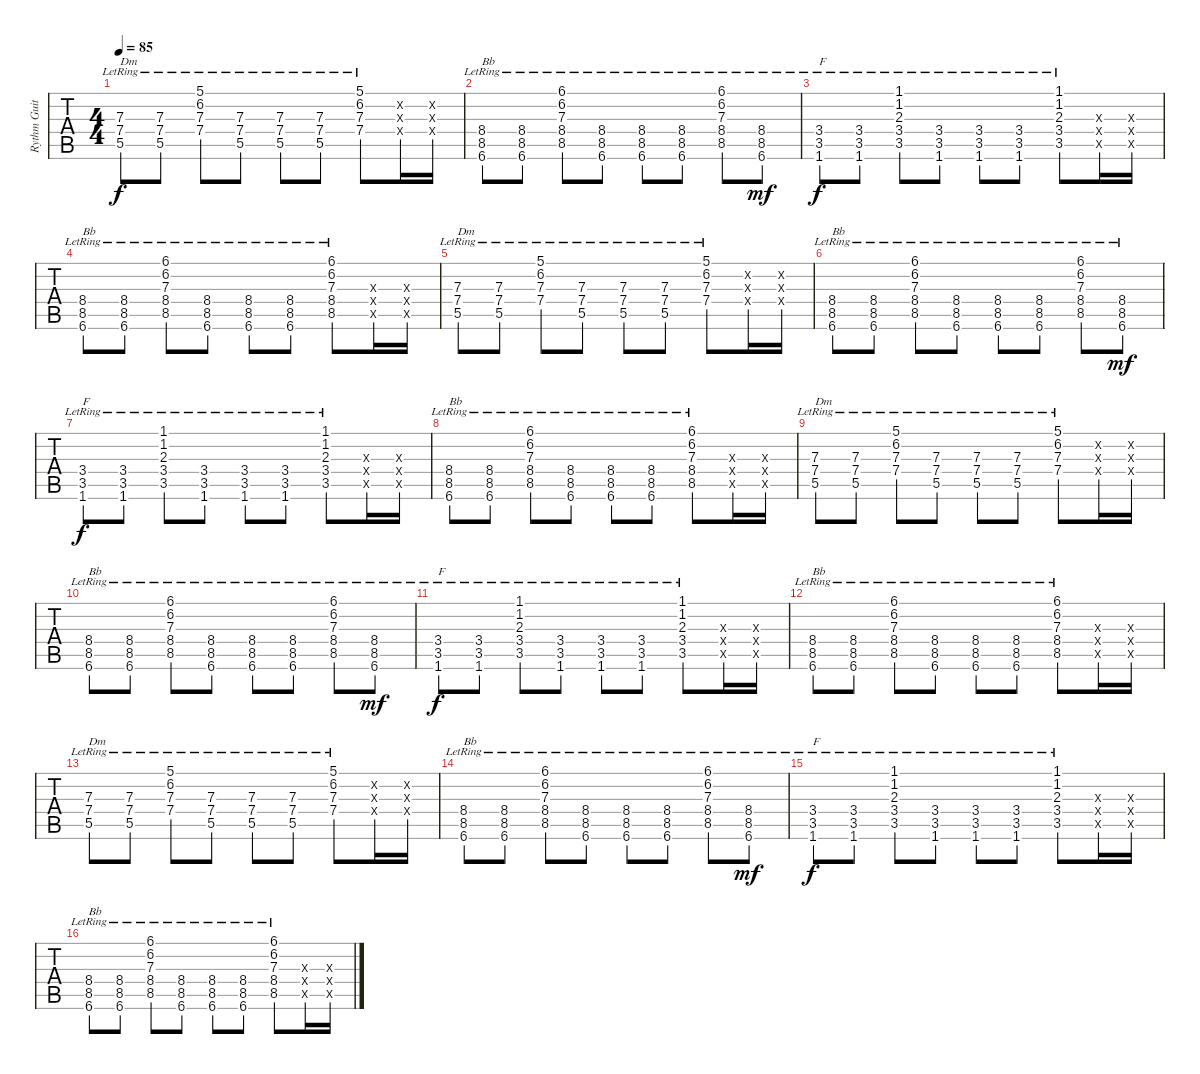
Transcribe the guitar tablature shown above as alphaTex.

\track ("Rythm Guitar" "Rythm Guit") {instrument acousticguitarsteel}
\staff {tabs}
\tuning (E4 B3 G3 D3 A2 E2) {hide}
\ts (4 4)
\tempo 85
\clef g2
\ks f
(7.3{lr} 7.4{lr} 5.5{lr}).8{txt "Dm" dy f} (7.3{lr} 7.4{lr} 5.5{lr}).8 (5.1{lr} 6.2{lr} 7.3{lr} 7.4{lr}).8 (7.3{lr} 7.4{lr} 5.5{lr}).8 (7.3{lr} 7.4{lr} 5.5{lr}).8 (7.3{lr} 7.4{lr} 5.5{lr}).8 (5.1{lr} 6.2{lr} 7.3{lr} 7.4{lr}).8 (6.2{x} 7.3{x} 7.4{x}).16 (6.2{x} 7.3{x} 7.4{x}).16 |
(8.4{lr} 8.5{lr} 6.6{lr}).8{txt "Bb"} (8.4{lr} 8.5{lr} 6.6{lr}).8 (6.1{lr} 6.2{lr} 7.3{lr} 8.4{lr} 8.5{lr}).8 (8.4{lr} 8.5{lr} 6.6{lr}).8 (8.4{lr} 8.5{lr} 6.6{lr}).8 (8.4{lr} 8.5{lr} 6.6{lr}).8 (6.1{lr} 6.2{lr} 7.3{lr} 8.4{lr} 8.5{lr}).8 (8.4{lr} 8.5{lr} 6.6{lr}).8{dy mf} |
(3.4{lr} 3.5{lr} 1.6{lr}).8{txt "F" dy f} (3.4{lr} 3.5{lr} 1.6{lr}).8 (1.1{lr} 1.2{lr} 2.3{lr} 3.4{lr} 3.5{lr}).8 (3.4{lr} 3.5{lr} 1.6{lr}).8 (3.4{lr} 3.5{lr} 1.6{lr}).8 (3.4{lr} 3.5{lr} 1.6{lr}).8 (1.1{lr} 1.2{lr} 2.3{lr} 3.4{lr} 3.5{lr}).8 (2.3{x} 3.4{x} 3.5{x}).16 (2.3{x} 3.4{x} 3.5{x}).16 |
(8.4{lr} 8.5{lr} 6.6{lr}).8{txt "Bb"} (8.4{lr} 8.5{lr} 6.6{lr}).8 (6.1{lr} 6.2{lr} 7.3{lr} 8.4{lr} 8.5{lr}).8 (8.4{lr} 8.5{lr} 6.6{lr}).8 (8.4{lr} 8.5{lr} 6.6{lr}).8 (8.4{lr} 8.5{lr} 6.6{lr}).8 (6.1{lr} 6.2{lr} 7.3{lr} 8.4{lr} 8.5{lr}).8 (7.3{x} 8.4{x} 8.5{x}).16 (7.3{x} 8.4{x} 8.5{x}).16 |
(7.3{lr} 7.4{lr} 5.5{lr}).8{txt "Dm"} (7.3{lr} 7.4{lr} 5.5{lr}).8 (5.1{lr} 6.2{lr} 7.3{lr} 7.4{lr}).8 (7.3{lr} 7.4{lr} 5.5{lr}).8 (7.3{lr} 7.4{lr} 5.5{lr}).8 (7.3{lr} 7.4{lr} 5.5{lr}).8 (5.1{lr} 6.2{lr} 7.3{lr} 7.4{lr}).8 (6.2{x} 7.3{x} 7.4{x}).16 (6.2{x} 7.3{x} 7.4{x}).16 |
(8.4{lr} 8.5{lr} 6.6{lr}).8{txt "Bb"} (8.4{lr} 8.5{lr} 6.6{lr}).8 (6.1{lr} 6.2{lr} 7.3{lr} 8.4{lr} 8.5{lr}).8 (8.4{lr} 8.5{lr} 6.6{lr}).8 (8.4{lr} 8.5{lr} 6.6{lr}).8 (8.4{lr} 8.5{lr} 6.6{lr}).8 (6.1{lr} 6.2{lr} 7.3{lr} 8.4{lr} 8.5{lr}).8 (8.4{lr} 8.5{lr} 6.6{lr}).8{dy mf} |
(3.4{lr} 3.5{lr} 1.6{lr}).8{txt "F" dy f} (3.4{lr} 3.5{lr} 1.6{lr}).8 (1.1{lr} 1.2{lr} 2.3{lr} 3.4{lr} 3.5{lr}).8 (3.4{lr} 3.5{lr} 1.6{lr}).8 (3.4{lr} 3.5{lr} 1.6{lr}).8 (3.4{lr} 3.5{lr} 1.6{lr}).8 (1.1{lr} 1.2{lr} 2.3{lr} 3.4{lr} 3.5{lr}).8 (2.3{x} 3.4{x} 3.5{x}).16 (2.3{x} 3.4{x} 3.5{x}).16 |
(8.4{lr} 8.5{lr} 6.6{lr}).8{txt "Bb"} (8.4{lr} 8.5{lr} 6.6{lr}).8 (6.1{lr} 6.2{lr} 7.3{lr} 8.4{lr} 8.5{lr}).8 (8.4{lr} 8.5{lr} 6.6{lr}).8 (8.4{lr} 8.5{lr} 6.6{lr}).8 (8.4{lr} 8.5{lr} 6.6{lr}).8 (6.1{lr} 6.2{lr} 7.3{lr} 8.4{lr} 8.5{lr}).8 (7.3{x} 8.4{x} 8.5{x}).16 (7.3{x} 8.4{x} 8.5{x}).16 |
(7.3{lr} 7.4{lr} 5.5{lr}).8{txt "Dm"} (7.3{lr} 7.4{lr} 5.5{lr}).8 (5.1{lr} 6.2{lr} 7.3{lr} 7.4{lr}).8 (7.3{lr} 7.4{lr} 5.5{lr}).8 (7.3{lr} 7.4{lr} 5.5{lr}).8 (7.3{lr} 7.4{lr} 5.5{lr}).8 (5.1{lr} 6.2{lr} 7.3{lr} 7.4{lr}).8 (6.2{x} 7.3{x} 7.4{x}).16 (6.2{x} 7.3{x} 7.4{x}).16 |
(8.4{lr} 8.5{lr} 6.6{lr}).8{txt "Bb"} (8.4{lr} 8.5{lr} 6.6{lr}).8 (6.1{lr} 6.2{lr} 7.3{lr} 8.4{lr} 8.5{lr}).8 (8.4{lr} 8.5{lr} 6.6{lr}).8 (8.4{lr} 8.5{lr} 6.6{lr}).8 (8.4{lr} 8.5{lr} 6.6{lr}).8 (6.1{lr} 6.2{lr} 7.3{lr} 8.4{lr} 8.5{lr}).8 (8.4{lr} 8.5{lr} 6.6{lr}).8{dy mf} |
(3.4{lr} 3.5{lr} 1.6{lr}).8{txt "F" dy f} (3.4{lr} 3.5{lr} 1.6{lr}).8 (1.1{lr} 1.2{lr} 2.3{lr} 3.4{lr} 3.5{lr}).8 (3.4{lr} 3.5{lr} 1.6{lr}).8 (3.4{lr} 3.5{lr} 1.6{lr}).8 (3.4{lr} 3.5{lr} 1.6{lr}).8 (1.1{lr} 1.2{lr} 2.3{lr} 3.4{lr} 3.5{lr}).8 (2.3{x} 3.4{x} 3.5{x}).16 (2.3{x} 3.4{x} 3.5{x}).16 |
(8.4{lr} 8.5{lr} 6.6{lr}).8{txt "Bb"} (8.4{lr} 8.5{lr} 6.6{lr}).8 (6.1{lr} 6.2{lr} 7.3{lr} 8.4{lr} 8.5{lr}).8 (8.4{lr} 8.5{lr} 6.6{lr}).8 (8.4{lr} 8.5{lr} 6.6{lr}).8 (8.4{lr} 8.5{lr} 6.6{lr}).8 (6.1{lr} 6.2{lr} 7.3{lr} 8.4{lr} 8.5{lr}).8 (7.3{x} 8.4{x} 8.5{x}).16 (7.3{x} 8.4{x} 8.5{x}).16 |
(7.3{lr} 7.4{lr} 5.5{lr}).8{txt "Dm"} (7.3{lr} 7.4{lr} 5.5{lr}).8 (5.1{lr} 6.2{lr} 7.3{lr} 7.4{lr}).8 (7.3{lr} 7.4{lr} 5.5{lr}).8 (7.3{lr} 7.4{lr} 5.5{lr}).8 (7.3{lr} 7.4{lr} 5.5{lr}).8 (5.1{lr} 6.2{lr} 7.3{lr} 7.4{lr}).8 (6.2{x} 7.3{x} 7.4{x}).16 (6.2{x} 7.3{x} 7.4{x}).16 |
(8.4{lr} 8.5{lr} 6.6{lr}).8{txt "Bb"} (8.4{lr} 8.5{lr} 6.6{lr}).8 (6.1{lr} 6.2{lr} 7.3{lr} 8.4{lr} 8.5{lr}).8 (8.4{lr} 8.5{lr} 6.6{lr}).8 (8.4{lr} 8.5{lr} 6.6{lr}).8 (8.4{lr} 8.5{lr} 6.6{lr}).8 (6.1{lr} 6.2{lr} 7.3{lr} 8.4{lr} 8.5{lr}).8 (8.4{lr} 8.5{lr} 6.6{lr}).8{dy mf} |
(3.4{lr} 3.5{lr} 1.6{lr}).8{txt "F" dy f volume 6} (3.4{lr} 3.5{lr} 1.6{lr}).8 (1.1{lr} 1.2{lr} 2.3{lr} 3.4{lr} 3.5{lr}).8 (3.4{lr} 3.5{lr} 1.6{lr}).8 (3.4{lr} 3.5{lr} 1.6{lr}).8 (3.4{lr} 3.5{lr} 1.6{lr}).8 (1.1{lr} 1.2{lr} 2.3{lr} 3.4{lr} 3.5{lr}).8 (2.3{x} 3.4{x} 3.5{x}).16 (2.3{x} 3.4{x} 3.5{x}).16 |
(8.4{lr} 8.5{lr} 6.6{lr}).8{txt "Bb"} (8.4{lr} 8.5{lr} 6.6{lr}).8 (6.1{lr} 6.2{lr} 7.3{lr} 8.4{lr} 8.5{lr}).8 (8.4{lr} 8.5{lr} 6.6{lr}).8 (8.4{lr} 8.5{lr} 6.6{lr}).8 (8.4{lr} 8.5{lr} 6.6{lr}).8 (6.1{lr} 6.2{lr} 7.3{lr} 8.4{lr} 8.5{lr}).8 (7.3{x} 8.4{x} 8.5{x}).16 (7.3{x} 8.4{x} 8.5{x}).16
